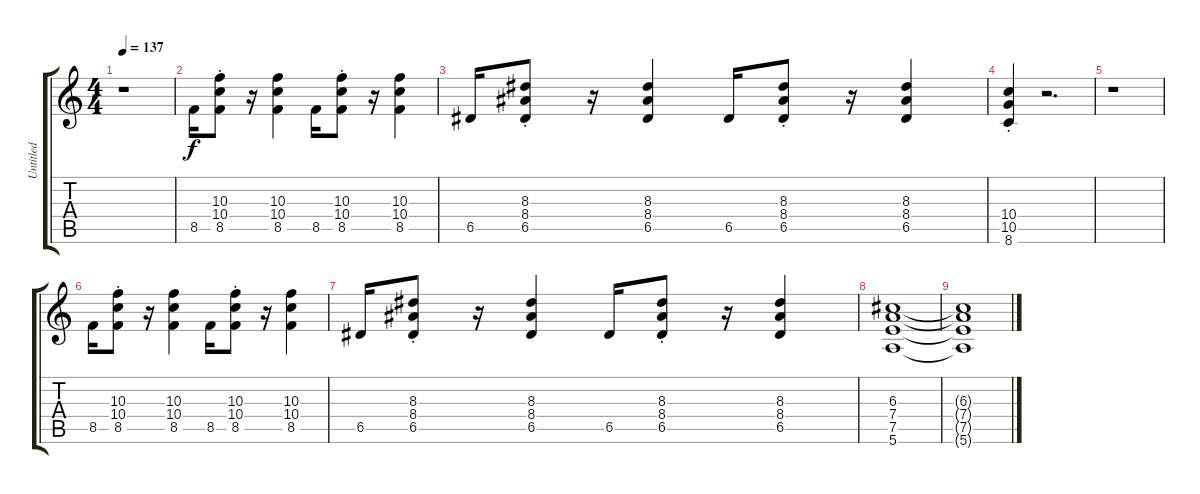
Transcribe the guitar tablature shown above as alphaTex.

\track ("Untitled" "Untitled") {instrument overdrivenguitar}
\staff {score tabs}
\tuning (E4 B3 G3 D3 A2 E2) {hide}
\ts (4 4)
\tempo 137
\clef g2
\ks c
r.1{dy f} |
8.5.16 (10.3{st} 10.4{st} 8.5{st}).8 r.16 (10.3 10.4 8.5).4 8.5.16 (10.3{st} 10.4{st} 8.5{st}).8 r.16 (10.3 10.4 8.5).4 |
6.5.16 (8.3{st} 8.4{st} 6.5{st}).8 r.16 (8.3 8.4 6.5).4 6.5.16 (8.3{st} 8.4{st} 6.5{st}).8 r.16 (8.3 8.4 6.5).4 |
(10.4{st} 10.5{st} 8.6{st}).4 r.2{d} |
r.1 |
8.5.16 (10.3{st} 10.4{st} 8.5{st}).8 r.16 (10.3 10.4 8.5).4 8.5.16 (10.3{st} 10.4{st} 8.5{st}).8 r.16 (10.3 10.4 8.5).4 |
6.5.16 (8.3{st} 8.4{st} 6.5{st}).8 r.16 (8.3 8.4 6.5).4 6.5.16 (8.3{st} 8.4{st} 6.5{st}).8 r.16 (8.3 8.4 6.5).4 |
(6.3 7.4 7.5 5.6).1 |
(6.3{t} 7.4{t} 7.5{t} 5.6{t}).1
